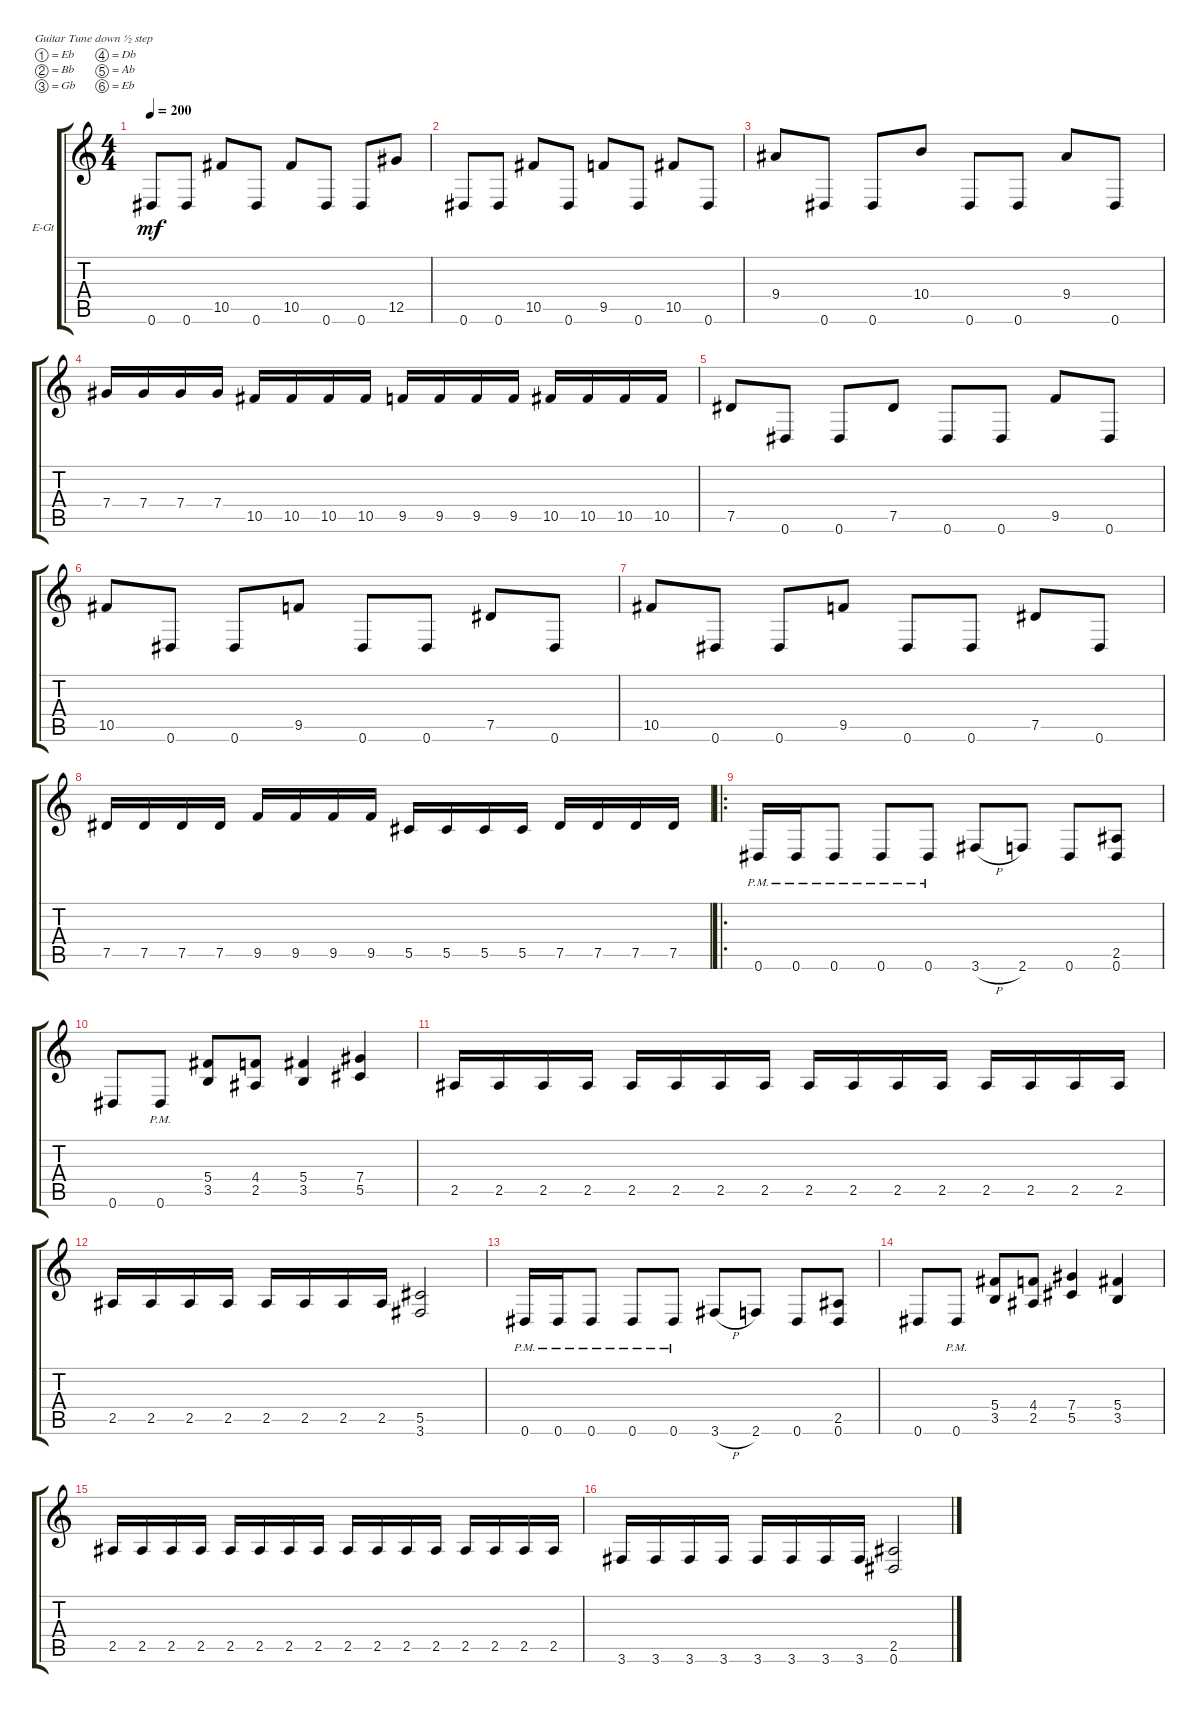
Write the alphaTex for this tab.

\bracketExtendMode groupsimilarinstruments
\firstSystemTrackNameOrientation horizontal
\otherSystemsTrackNameOrientation horizontal
\track ("Electric Guitar 1" "E-Gt") {instrument distortionguitar}
\staff {score tabs}
\tuning (Eb4 Bb3 Gb3 Db3 Ab2 Eb2)
\ts (4 4)
\tempo 200
\clef g2
\ks c
0.6.8{dy mf} 0.6.8 10.5.8 0.6.8 10.5.8 0.6.8 0.6.8 12.5.8 |
0.6.8 0.6.8 10.5.8 0.6.8 9.5.8 0.6.8 10.5.8 0.6.8 |
9.4.8 0.6.8 0.6.8 10.4.8 0.6.8 0.6.8 9.4.8 0.6.8 |
7.4.16 7.4.16 7.4.16 7.4.16 10.5.16 10.5.16 10.5.16 10.5.16 9.5.16 9.5.16 9.5.16 9.5.16 10.5.16 10.5.16 10.5.16 10.5.16 |
7.5.8 0.6.8 0.6.8 7.5.8 0.6.8 0.6.8 9.5.8 0.6.8 |
10.5.8 0.6.8 0.6.8 9.5.8 0.6.8 0.6.8 7.5.8 0.6.8 |
10.5.8 0.6.8 0.6.8 9.5.8 0.6.8 0.6.8 7.5.8 0.6.8 |
7.5.16 7.5.16 7.5.16 7.5.16 9.5.16 9.5.16 9.5.16 9.5.16 5.5.16 5.5.16 5.5.16 5.5.16 7.5.16 7.5.16 7.5.16 7.5.16 |
\ro
0.6{pm}.16 0.6{pm}.16 0.6{pm}.8 0.6{pm}.8 0.6{pm}.8 3.6{h}.8 2.6.8 0.6.8 (0.6 2.5).8 |
0.6.8 0.6{pm}.8 (3.5 5.4).8 (2.5 4.4).8 (3.5 5.4).4 (5.5 7.4).4 |
2.5.16 2.5.16 2.5.16 2.5.16 2.5.16 2.5.16 2.5.16 2.5.16 2.5.16 2.5.16 2.5.16 2.5.16 2.5.16 2.5.16 2.5.16 2.5.16 |
2.5.16 2.5.16 2.5.16 2.5.16 2.5.16 2.5.16 2.5.16 2.5.16 (3.6 5.5).2 |
0.6{pm}.16 0.6{pm}.16 0.6{pm}.8 0.6{pm}.8 0.6{pm}.8 3.6{h}.8 2.6.8 0.6.8 (0.6 2.5).8 |
0.6.8 0.6{pm}.8 (3.5 5.4).8 (2.5 4.4).8 (5.5 7.4).4 (3.5 5.4).4 |
2.5.16 2.5.16 2.5.16 2.5.16 2.5.16 2.5.16 2.5.16 2.5.16 2.5.16 2.5.16 2.5.16 2.5.16 2.5.16 2.5.16 2.5.16 2.5.16 |
3.6.16 3.6.16 3.6.16 3.6.16 3.6.16 3.6.16 3.6.16 3.6.16 (0.6 2.5).2
